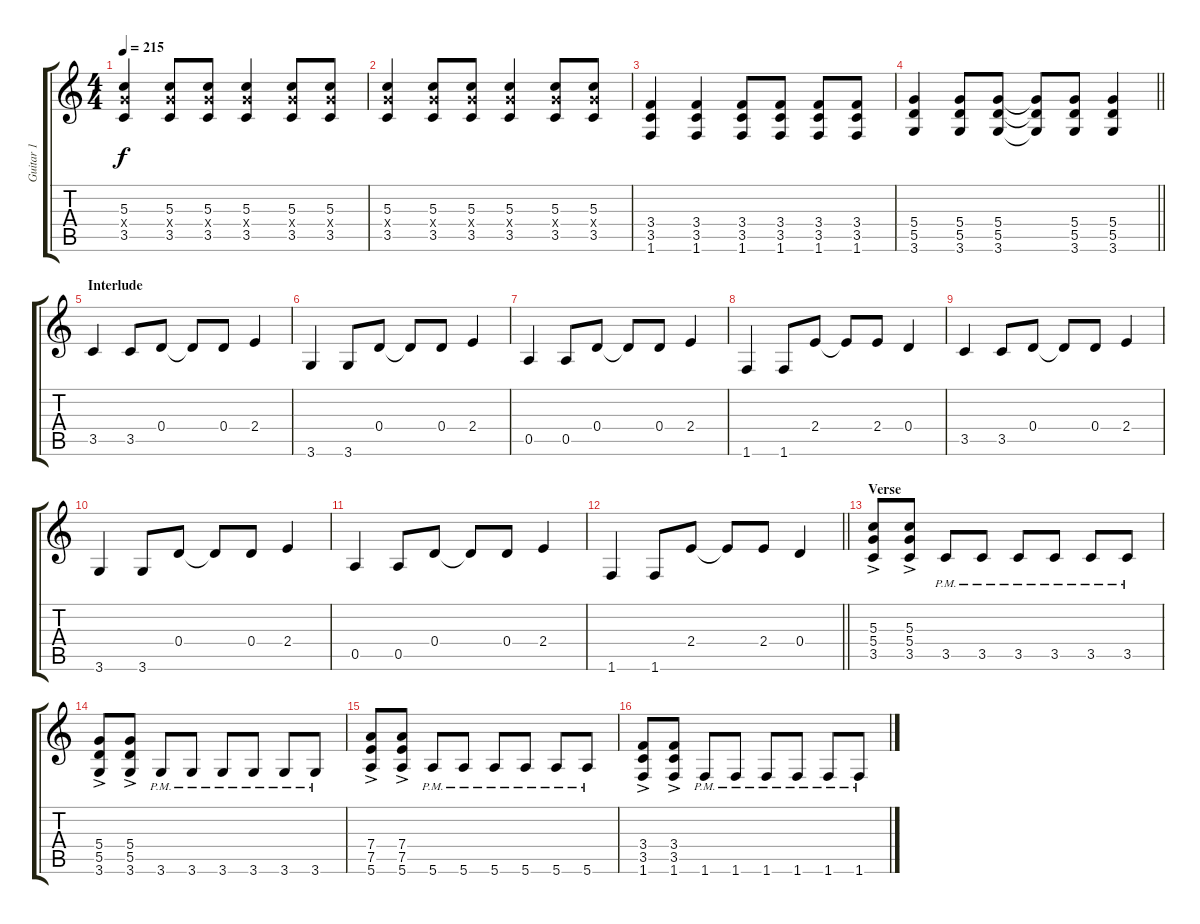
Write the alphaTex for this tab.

\track ("Guitar 1" "Guitar 1") {instrument overdrivenguitar}
\staff {score tabs}
\tuning (E4 B3 G3 D3 A2 E2) {hide}
\ts (4 4)
\tempo 215
\clef g2
\ks c
(5.3 5.4{x} 3.5).4{dy f} (5.3 5.4{x} 3.5).8 (5.3 5.4{x} 3.5).8 (5.3 5.4{x} 3.5).4 (5.3 5.4{x} 3.5).8 (5.3 5.4{x} 3.5).8 |
(5.3 5.4{x} 3.5).4 (5.3 5.4{x} 3.5).8 (5.3 5.4{x} 3.5).8 (5.3 5.4{x} 3.5).4 (5.3 5.4{x} 3.5).8 (5.3 5.4{x} 3.5).8 |
(3.4 3.5 1.6).4 (3.4 3.5 1.6).4 (3.4 3.5 1.6).8 (3.4 3.5 1.6).8 (3.4 3.5 1.6).8 (3.4 3.5 1.6).8 |
\barLineRight lightlight
(5.4 5.5 3.6).4 (5.4 5.5 3.6).8 (5.4 5.5 3.6).8 (5.4{t} 5.5{t} 3.6{t}).8 (5.4 5.5 3.6).8 (5.4 5.5 3.6).4 |
\section ("" "Interlude")
3.5.4 3.5.8 0.4.8 0.4{t}.8 0.4.8 2.4.4 |
3.6.4 3.6.8 0.4.8 0.4{t}.8 0.4.8 2.4.4 |
0.5.4 0.5.8 0.4.8 0.4{t}.8 0.4.8 2.4.4 |
1.6.4 1.6.8 2.4.8 2.4{t}.8 2.4.8 0.4.4 |
3.5.4 3.5.8 0.4.8 0.4{t}.8 0.4.8 2.4.4 |
3.6.4 3.6.8 0.4.8 0.4{t}.8 0.4.8 2.4.4 |
0.5.4 0.5.8 0.4.8 0.4{t}.8 0.4.8 2.4.4 |
\barLineRight lightlight
1.6.4 1.6.8 2.4.8 2.4{t}.8 2.4.8 0.4.4 |
\section ("" "Verse")
(5.3{ac} 5.4{ac} 3.5{ac}).8 (5.3{ac} 5.4{ac} 3.5{ac}).8 3.5{pm}.8 3.5{pm}.8 3.5{pm}.8 3.5{pm}.8 3.5{pm}.8 3.5{pm}.8 |
(5.4{ac} 5.5{ac} 3.6{ac}).8 (5.4{ac} 5.5{ac} 3.6{ac}).8 3.6{pm}.8 3.6{pm}.8 3.6{pm}.8 3.6{pm}.8 3.6{pm}.8 3.6{pm}.8 |
(7.4{ac} 7.5{ac} 5.6{ac}).8 (7.4{ac} 7.5{ac} 5.6{ac}).8 5.6{pm}.8 5.6{pm}.8 5.6{pm}.8 5.6{pm}.8 5.6{pm}.8 5.6{pm}.8 |
(3.4{ac} 3.5{ac} 1.6{ac}).8 (3.4{ac} 3.5{ac} 1.6{ac}).8 1.6{pm}.8 1.6{pm}.8 1.6{pm}.8 1.6{pm}.8 1.6{pm}.8 1.6{pm}.8
